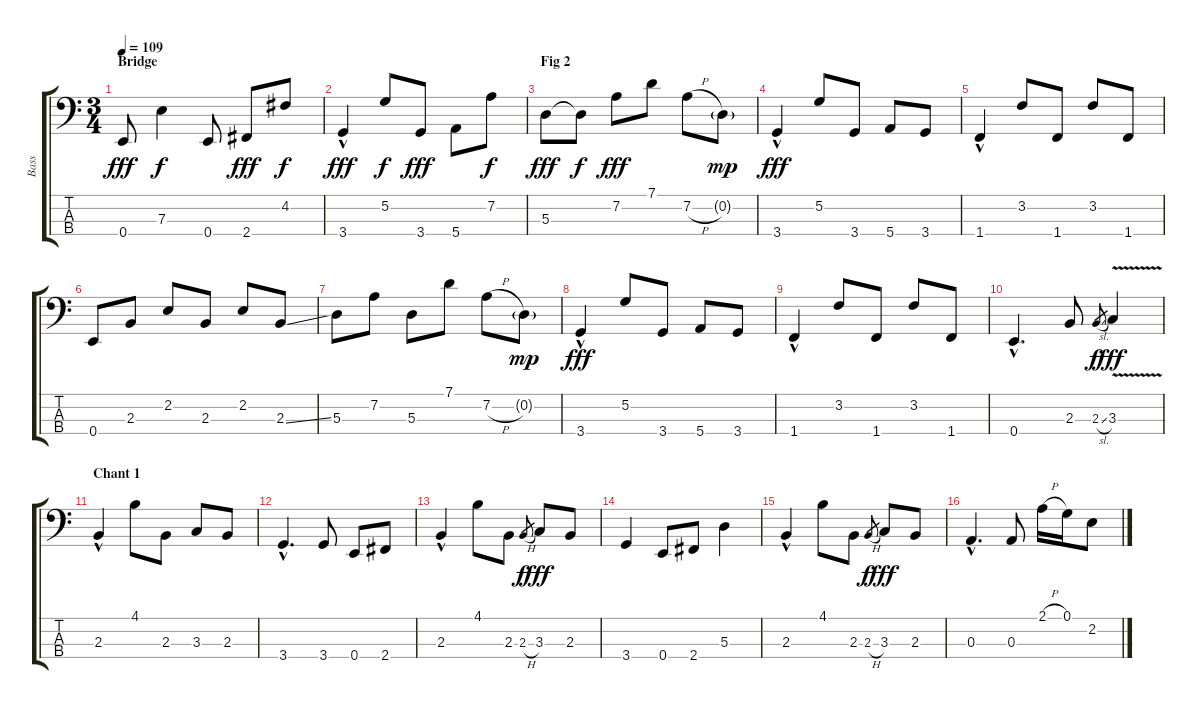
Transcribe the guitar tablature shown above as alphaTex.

\track ("Bass" "Bass") {instrument electricbasspick}
\staff {score tabs}
\tuning (G2 D2 A1 E1) {hide}
\ts (3 4)
\section ("" "Bridge")
\tempo 109
\clef f4
\ks c
0.4.8{dy fff} 7.3.4{dy f} 0.4.8 2.4.8{dy fff} 4.2.8{dy f} |
3.4{hac}.4{dy fff} 5.2.8{dy f} 3.4.8{dy fff} 5.4.8 7.2.8{dy f} |
\section ("" "Fig 2")
5.3.8{dy fff} 5.3{t}.8{dy f} 7.2.8{dy fff} 7.1.8 7.2{h}.8 0.2{g}.8{dy mp} |
3.4{hac}.4{dy fff} 5.2.8 3.4.8 5.4.8 3.4.8 |
1.4{hac}.4 3.2.8 1.4.8 3.2.8 1.4.8 |
0.4.8 2.3.8 2.2.8 2.3.8 2.2.8 2.3{ss}.8 |
5.3.8 7.2.8 5.3.8 7.1.8 7.2{h}.8 0.2{g}.8{dy mp} |
3.4{hac}.4{dy fff} 5.2.8 3.4.8 5.4.8 3.4.8 |
1.4{hac}.4 3.2.8 1.4.8 3.2.8 1.4.8 |
0.4{hac}.4{d} 2.3.8 2.3{sl}.8{gr dy f} 3.3{v}.4{dy fff} |
\section ("" "Chant 1")
2.3{hac}.4 4.1.8 2.3.8 3.3.8 2.3.8 |
3.4{hac}.4{d} 3.4.8 0.4.8 2.4.8 |
2.3{hac}.4 4.1.8 2.3.8 2.3{h}.8{gr dy f} 3.3.8{dy fff} 2.3.8 |
3.4.4 0.4.8 2.4.8 5.3.4 |
2.3{hac}.4 4.1.8 2.3.8 2.3{h}.8{gr dy f} 3.3.8{dy fff} 2.3.8 |
0.3{hac}.4{d} 0.3.8 2.1{h}.16 0.1.16 2.2.8
